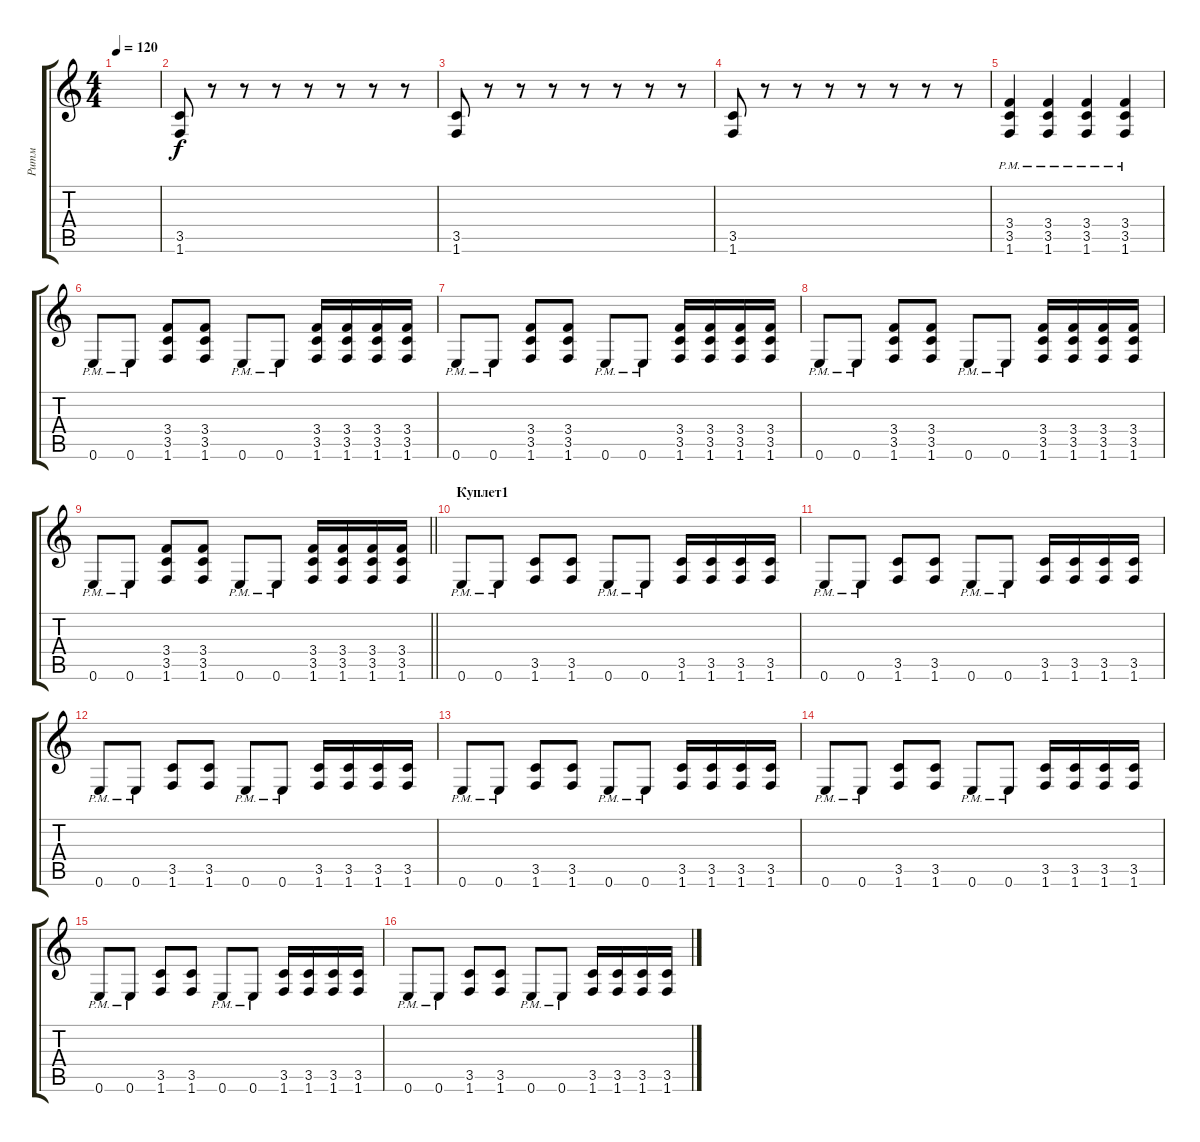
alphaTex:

\track ("Ритм" "Ритм") {instrument distortionguitar}
\staff {score tabs}
\tuning (E4 B3 G3 D3 A2 E2) {hide}
\ts (4 4)
\tempo 120
\clef g2
\ks c
|
(3.5 1.6).8 r.8 r.8 r.8 r.8 r.8 r.8 r.8 |
(3.5 1.6).8 r.8 r.8 r.8 r.8 r.8 r.8 r.8 |
(3.5 1.6).8 r.8 r.8 r.8 r.8 r.8 r.8 r.8 |
(3.4{pm} 3.5{pm} 1.6{pm}).4 (3.4{pm} 3.5{pm} 1.6{pm}).4 (3.4{pm} 3.5{pm} 1.6{pm}).4 (3.4{pm} 3.5{pm} 1.6{pm}).4 |
0.6{pm}.8 0.6{pm}.8 (3.4 3.5 1.6).8 (3.4 3.5 1.6).8 0.6{pm}.8 0.6{pm}.8 (3.4 3.5 1.6).16 (3.4 3.5 1.6).16 (3.4 3.5 1.6).16 (3.4 3.5 1.6).16 |
0.6{pm}.8 0.6{pm}.8 (3.4 3.5 1.6).8 (3.4 3.5 1.6).8 0.6{pm}.8 0.6{pm}.8 (3.4 3.5 1.6).16 (3.4 3.5 1.6).16 (3.4 3.5 1.6).16 (3.4 3.5 1.6).16 |
0.6{pm}.8 0.6{pm}.8 (3.4 3.5 1.6).8 (3.4 3.5 1.6).8 0.6{pm}.8 0.6{pm}.8 (3.4 3.5 1.6).16 (3.4 3.5 1.6).16 (3.4 3.5 1.6).16 (3.4 3.5 1.6).16 |
\barLineRight lightlight
0.6{pm}.8 0.6{pm}.8 (3.4 3.5 1.6).8 (3.4 3.5 1.6).8 0.6{pm}.8 0.6{pm}.8 (3.4 3.5 1.6).16 (3.4 3.5 1.6).16 (3.4 3.5 1.6).16 (3.4 3.5 1.6).16 |
\section ("" "Куплет1")
0.6{pm}.8 0.6{pm}.8 (3.5 1.6).8 (3.5 1.6).8 0.6{pm}.8 0.6{pm}.8 (3.5 1.6).16 (3.5 1.6).16 (3.5 1.6).16 (3.5 1.6).16 |
0.6{pm}.8 0.6{pm}.8 (3.5 1.6).8 (3.5 1.6).8 0.6{pm}.8 0.6{pm}.8 (3.5 1.6).16 (3.5 1.6).16 (3.5 1.6).16 (3.5 1.6).16 |
0.6{pm}.8 0.6{pm}.8 (3.5 1.6).8 (3.5 1.6).8 0.6{pm}.8 0.6{pm}.8 (3.5 1.6).16 (3.5 1.6).16 (3.5 1.6).16 (3.5 1.6).16 |
0.6{pm}.8 0.6{pm}.8 (3.5 1.6).8 (3.5 1.6).8 0.6{pm}.8 0.6{pm}.8 (3.5 1.6).16 (3.5 1.6).16 (3.5 1.6).16 (3.5 1.6).16 |
0.6{pm}.8 0.6{pm}.8 (3.5 1.6).8 (3.5 1.6).8 0.6{pm}.8 0.6{pm}.8 (3.5 1.6).16 (3.5 1.6).16 (3.5 1.6).16 (3.5 1.6).16 |
0.6{pm}.8 0.6{pm}.8 (3.5 1.6).8 (3.5 1.6).8 0.6{pm}.8 0.6{pm}.8 (3.5 1.6).16 (3.5 1.6).16 (3.5 1.6).16 (3.5 1.6).16 |
0.6{pm}.8 0.6{pm}.8 (3.5 1.6).8 (3.5 1.6).8 0.6{pm}.8 0.6{pm}.8 (3.5 1.6).16 (3.5 1.6).16 (3.5 1.6).16 (3.5 1.6).16
